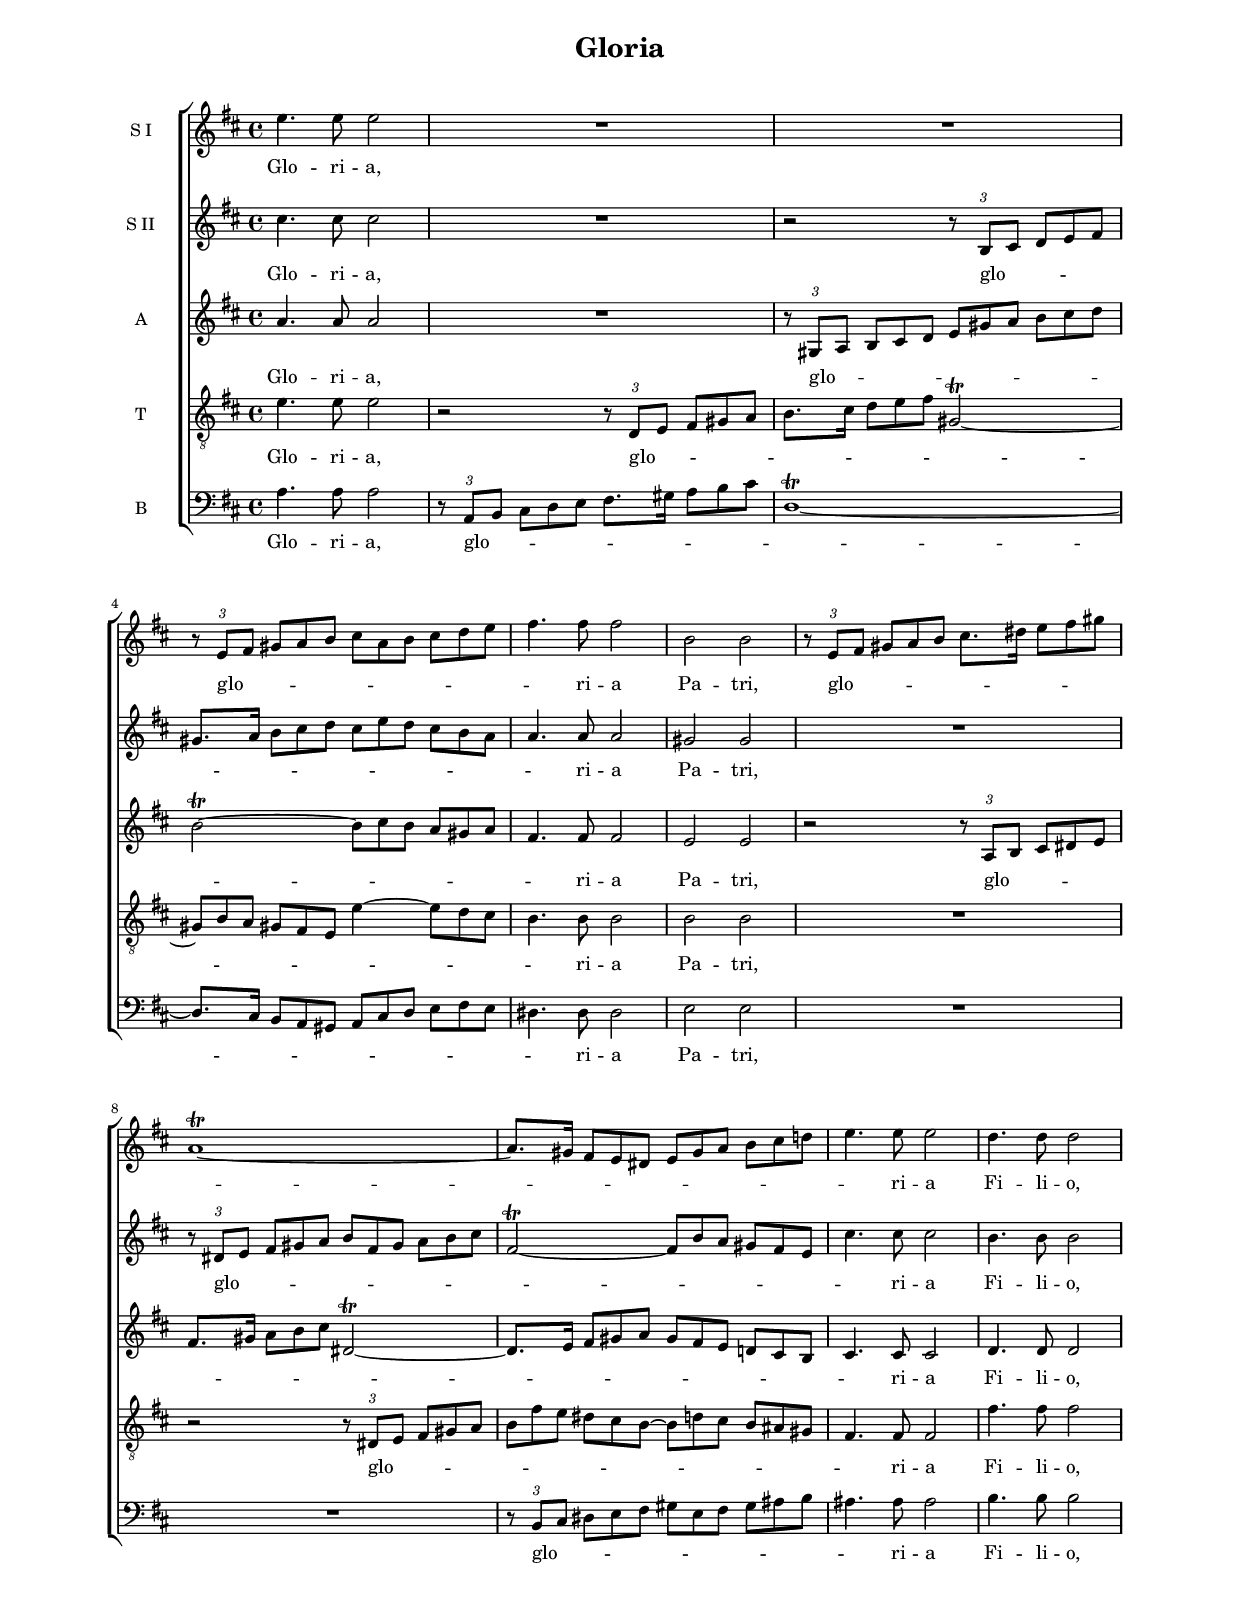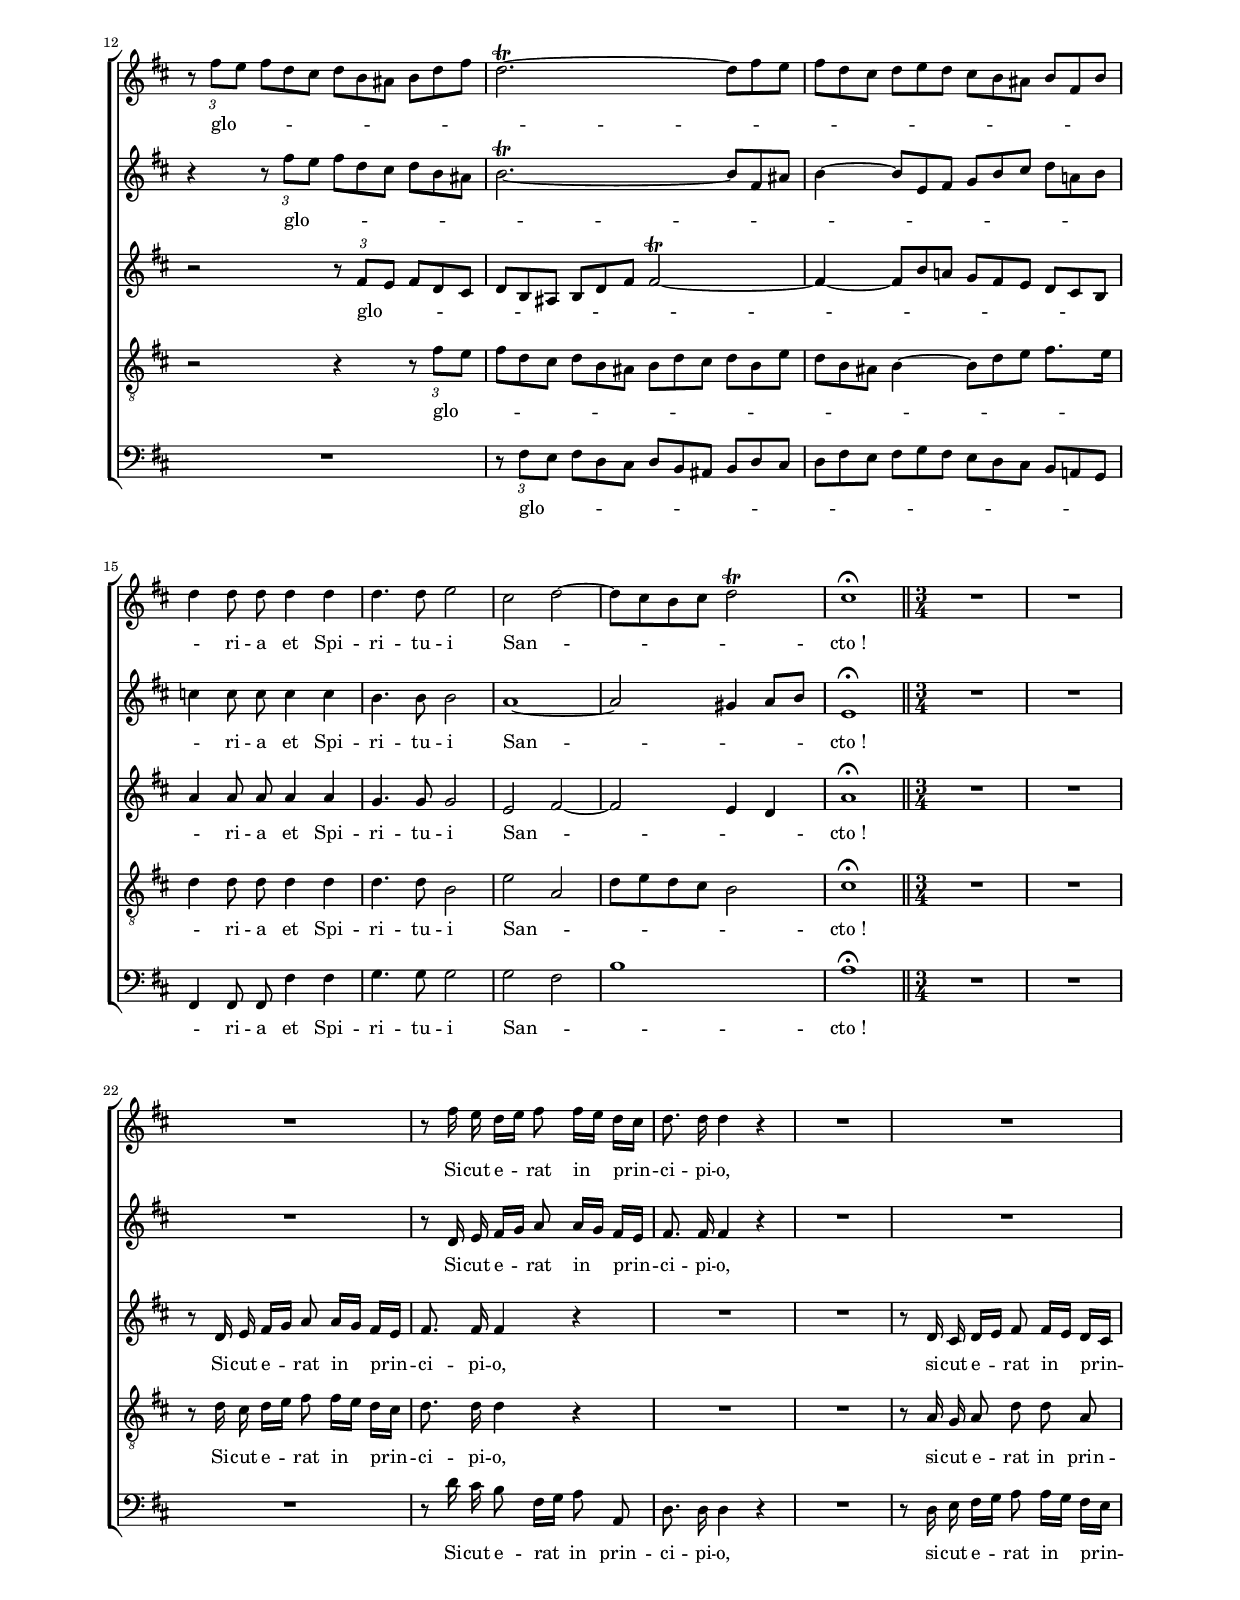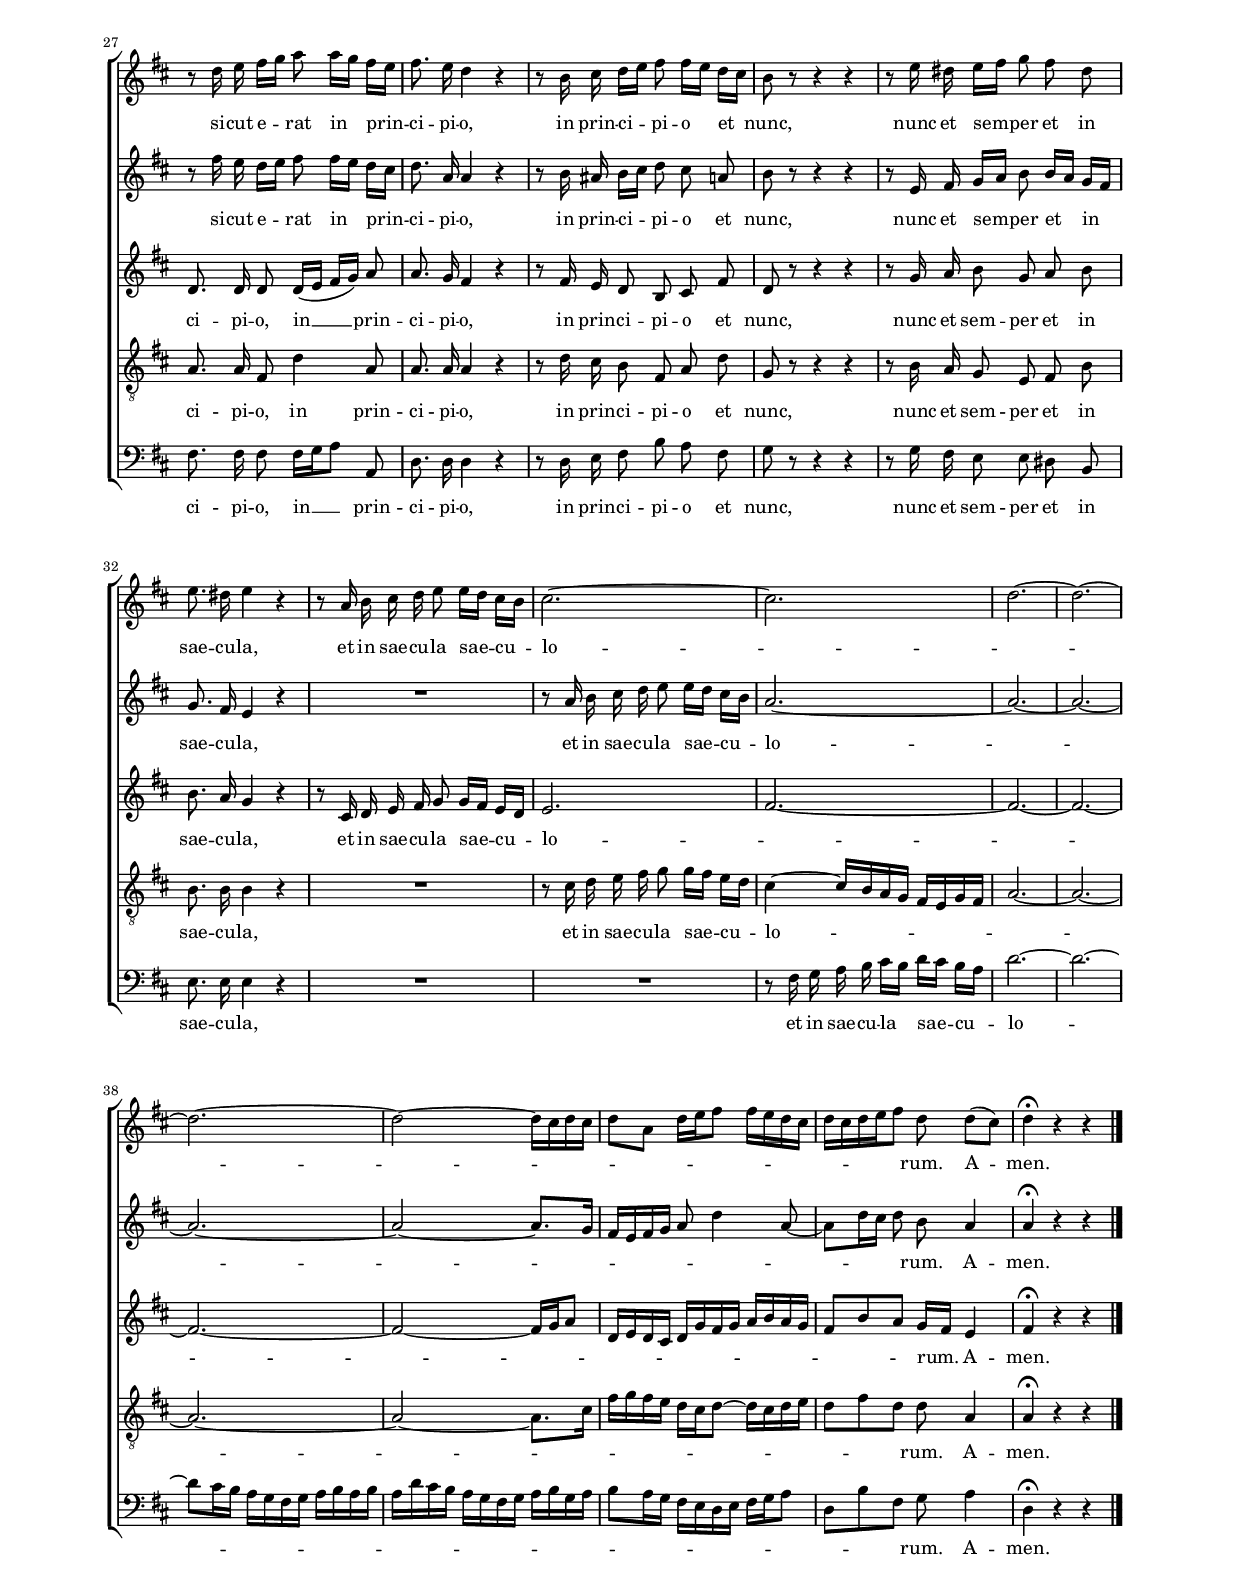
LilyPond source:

\header
{
  title="Gloria"
  composer=""
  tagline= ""
}

\version "2.18.2"
\include "deutsch.ly"
#(set-global-staff-size 15)
% #(set-default-paper-size "letter")
#(ly:set-option 'point-and-click #f)

	
\paper
	{
	top-margin = 1.8 \cm
	bottom-margin = 1.8 \cm
	left-margin = 2 \cm
	right-margin = 2 \cm
	ragged-bottom = ##f
	ragged-last-bottom = ##t
	print-page-number = ##f
	system-system-spacing = #'((basic-distance . 17) (minimum-distance . 14) (padding . 7) (strechability . 150))
	systems-per-page = 3
        page-count = 3
%	min-systems-per-page = 3
	markup-system-spacing #'basic-distance = #12
%	print-all-headers = ##t
%	print-first-page-number = ##t
%	first-page-number = 1
	}

	
global = {
	\key d \major
	\time 4/4
        \skip 1*19 \bar "||"
        \time 3/4
        \newSpacingSection
        \skip 4*69 \bar "|."
	}
	
	m = \melisma
	me = \melismaEnd
        om = \omit TupletNumber
        undom = \undo \omit TupletNumber

     
cantus =  \relative c''
	{
        \override TupletBracket.bracket-visibility = ##f
	e4. e8 e2
	R1
	R1
        \tuplet 3/2 { r8 e, fis } \om \tuplet 3/2 4 { gis8 a h cis a h cis d e }	
%5
	fis4. fis8 fis2 |
	h,2 h
        \undom \tuplet 3/2 { r8 e, fis } \om \tuplet 3/2 { gis8 a h } cis8. dis16 \tuplet 3/2 { e8 fis gis }
	a,1\trill~
        a8. gis16 \tuplet 3/2 4 { fis8 e dis e gis a h cis d! }
%10
	e4. e8 e2 |
	d4. d8 d2
        \undom \tuplet 3/2 { r8 fis e } \om \tuplet 3/2 4 { fis8 d cis d h ais h d fis }
        d2.~\trill \tuplet 3/2 4 { d8 fis e
        fis8 d cis  d e d  cis h ais  h fis h }
%15
	d4 \autoBeamOff d8 d d4 d |
	d4. d8 e2
	cis2 d~
	d8[ cis h cis] d2\trill 
	cis1^\fermata
%20
% Sicut erat in principio
	R2.
	R2.
	R2.
        r8 fis16 e d[ e] fis8 fis16[ e ] d[ cis]
        d8. d16 d4 r
%25
	R2. |
	R2.
	r8 d16 e fis[ g] a8 a16[ g] fis[ e]
	fis8. e16 d4 r
	r8 h16 cis d[ e] fis8 fis16[ e] d[ cis]
%30
	h8 r r4 r |
	r8 e16 dis e[ fis] g8 fis dis
	e8. dis16 e4 r
	r8 a,16 h cis d e8 e16[ d] cis[ h]
	cis2.~
%35
	cis2. |
	d2.~
	d2.~
	d2.~
	d2~ d16[ cis d cis]
%40
	d8[ a] d16[ e fis8] fis16[ e d cis] |
	d16[ cis d e fis8] d d[( cis])
	d4^\fermata r r |
	}


quintus =  \relative c''
        {
	\override TupletBracket.bracket-visibility = ##f
        cis4. cis8 cis2
	R1
        r2 \tuplet 3/2 { r8 h, cis } \om \tuplet 3/2 { d e fis }
        gis8. a16 \tuplet 3/2 4 { h8 cis d  cis8 e d  cis8 h a }
%5
	a4. a8 a2 |
	gis2 gis
	R1
        \undom \tuplet 3/2  { r8 dis e } \om \tuplet 3/2 4 { fis8 gis a  h8 fis gis  a8 h cis }
        fis,2~\trill \tuplet 3/2 4 { fis8 h a  gis8 fis e }
%10
	cis'4. cis8 cis2 |
	h4. h8 h2
        r4 \undom \tuplet 3/2 { r8 fis' e } \om \tuplet 3/2 4 {fis8 d cis  d8 h ais } 
        h2.~\trill \tuplet 3/2 { h8 fis ais }
        h4~ \tuplet 3/2 4 { h8 e, fis  g8 h cis  d8 a! h }
%15
	c4 \autoBeamOff c8 c c4 c |
	h4. h8 h2
	a1~
	a2 gis4 a8[ h]
	e,1^\fermata
%20
% Sicut erat in principio
        R2.
	R2.
	R2.
	r8 d16 e fis[ g] a8 a16[ g] fis[ e]
	fis8. fis16 fis4 r
%25
	R2. |
	R2.
	r8 fis'16 e d[ e] fis8 fis16[ e] d[ cis]
	d8. a16 a4 r
	r8 h16 ais h[ cis] d8 cis a
%30
	h8 r r4 r |
	r8 e,16 fis g[ a] h8 h16[ a] g[ fis]
	g8. fis16 e4 r
	R2.
	r8 a16 h cis d e8 e16[ d] cis[ h]
%35
	a2.~
	a2.~
	a2.~
	a2.~
	a2~ a8.[ g16]
%40
	fis16[ e fis g] a8 d4 a8~ |
	a8[ d16 cis] d8 h a4
	a4^\fermata r r |
	}


altus =  \relative c'
	{
	\override TupletBracket.bracket-visibility = ##f
	a'4. a8 a2  
	R1
        \tuplet 3/2 { r8 gis, a } \om \tuplet 3/2 4 { h8 cis d  e8 gis a  h8 cis d }
        h2~\trill \tuplet 3/2 4 { h8 cis h  a8 gis a }
%5
	fis4. fis8 fis2 |
	e2 e
        r2 \undom \tuplet 3/2 { r8 a, h } \om \tuplet 3/2 { cis8 dis e }
        fis8. gis16 \tuplet 3/2 { a8 h cis } dis,2~\trill
        dis8. e16 \tuplet 3/2 4 { fis8 gis a  gis8 fis e  d8 cis h }
%10
	cis4. cis8 cis2 |
	d4. d8 d2
        r2 \undom \tuplet 3/2 { r8 fis e } \om \tuplet 3/2 4 { fis8 d cis
        d8 h ais  h8 d fis } fis2\trill~
        fis4~ \tuplet 3/2 4 { fis8 h a!  g8 fis e  d8 cis h }
%15
	a'4 \autoBeamOff a8 a a4 a |
	g4. g8 g2
	e2 fis~
	fis2 e4 d 
	a'1^\fermata 
%20
% Sicut erat in principio
        R2.
	R2.
	r8 d,16 e fis[ g] a8 a16[ g] fis[ e]
	fis8. fis16 fis4 r
	R2.
%25
	R2. |
	r8 d16 cis d[ e] fis8 fis16[ e] d[ cis]
	d8. d16 d8 d16[( e] fis[ g]) a8
	a8. g16 fis4 r
	r8 fis16 e d8 h cis fis
%30
	d8 r r4 r |
	r8 g16 a h8 g a h
	h8. a16 g4 r
	r8 cis,16 d e fis g8 g16[ fis] e[ d]
	e2.
%35
	fis2.~ |
	fis2.~
	fis2.~
	fis2.~
	fis2~ fis16[ g a8]
%40
	d,16[ e d cis] d[ g fis g] a[ h a g] |
	fis8[ h a] g16[ fis] e4
	fis4^\fermata r r |
	}

	
tenor  =  \relative c'
	{
	\override TupletBracket.bracket-visibility = ##f
	e4. e8 e2
        r2 \tuplet 3/2 { r8 d, e } \om \tuplet 3/2 { fis8 gis a }
        h8. cis16 \tuplet 3/2 { d8 e fis } gis,2\trill~
        \tuplet 3/2 4 { gis8 h a  gis8 fis e } e'4~ \tuplet 3/2 { e8 d cis }
%5
	h4. h8 h2 |
	h2 h
	R1
        r2 \undom \tuplet 3/2 { r8 dis, e } \om \tuplet 3/2 4 { fis8 gis a
        h8 fis' e   dis8 cis h~  h8 d cis  h8 ais gis }
%10
	fis4. fis8 fis2 |
	fis'4. fis8 fis2
        r2 r4 \undom \tuplet 3/2 { r8 fis e }
        \om \tuplet 3/2 4 { fis8 d cis  d8 h ais  h8 d cis  d8 h e
        d8 h ais } h4~ \tuplet 3/2 { h8 d e } fis8. e16
%15
	d4 \autoBeamOff d8 d d4 d |
	d4. d8 h2
	e2 a,
	d8[ e d cis] h2
	cis1^\fermata 
%20
% Sicut erat in principio
        R2.
	R2.
	r8 d16 cis d[ e] fis8 fis16[ e] d[ cis]
	d8. d16 d4 r
	R2.
%25
	R2. |
	r8 a16 g a8 d d a
	a8. a16 fis8 d'4 a8
	a8. a16 a4 r
	r8 d16 cis h8 fis a d
%30
	g,8 r r4 r |
	r8 h16 a g8 e fis h
	h8. h16 h4 r
	R2.
	r8 cis16 d e fis g8 g16[ fis] e[ d]
%35
	cis4~ cis16[ h a g] fis[ e g fis] |
	a2.~
	a2.~
	a2.~
	a2~ a8.[ cis16]
%40
	fis16[ g fis e] d16[ cis d8]~ d16[ cis d e] |
	d8[ fis d] d a4
	a4^\fermata r r |
	}


bassus  =  \relative c
	{
	\override TupletBracket.bracket-visibility = ##f
	a'4. a8 a2
        \tuplet 3/2 { r8 a, h } \om \tuplet 3/2 { cis8 d e } fis8. gis16 \tuplet 3/2 { a8 h cis }
	d,1\trill~
        d8. cis16 \tuplet 3/2 4 { h8 a gis  a8 cis d  e8 fis e }
%5
	dis4. dis8 dis2 |
	e2 e
	R1
	R1
        \undom \tuplet 3/2 { r8 h cis } \om \tuplet 3/2 4 { dis8 e fis  gis8 e fis  gis8 ais h }
%10
	ais4. ais8 ais2 |
	h4. h8 h2
	R1
        \undom \tuplet 3/2 { r8 fis e } \om \tuplet 3/2 4 { fis8 d cis  d8 h ais  h8 d cis
        d8 fis e  fis8 g fis  e8 d cis  h8 a! g }
%15
	fis4 \autoBeamOff fis8 fis fis'4 fis |
	g4. g8 g2
	g2 fis
	h1
	a1^\fermata
%20
% Sicut erat in principio
        R2.
	R2.
	R2.
	r8 d16 cis h8 fis16[ g] a8 a,
	d8. d16 d4 r
%25
	R2. |
	r8 d16 e fis[ g] a8 a16[ g] fis[ e]
	fis8. fis16 fis8 fis16[ g a8] a,
	d8. d16 d4 r
	r8 d16 e fis8 h a fis
%30
	g8 r r4 r |
	r8 g16 fis e8 e dis h
	e8. e16 e4 r
	R2.
	R2.
%35
	r8 fis16 g a h cis[ h] d[ cis] h[ a] |
	d2.~
	d2.~
	d8[ cis16 h] a[ g fis g] a[ h a h]
	a16[ d cis h] a[ g fis g] a[ h g a]
%40
	h8[ a16 g] fis[ e d e] fis[ g a8] |
	d,8[ h' fis] g a4
	d,4^\fermata r r |
	}

lyricscantus = \lyricmode {
	Glo -- ri -- a,
        glo -- _ _ _ _ _ _ _ _ _ _ _ ri -- a Pa -- tri,
        glo -- _ _ _ _ _ _ _ _ _ _ _ _ _ _ _ _ _ _ _ _ _ ri -- a Fi -- li -- o,
        glo -- _ _ _ _ _ _ _ _ _ _ _ _ _ _ _ _ _ _ _ _ _ _ _ _ _ _ ri -- a et Spi -- ri -- tu -- i San -- _ _ cto_!
        Si -- cut e -- rat in prin -- ci -- pi -- o,
        si -- cut e -- rat in prin -- ci -- pi -- o,
        in prin -- ci -- pi -- o et nunc,
        nunc et sem -- per et in sae -- cu -- la,
        et in sae -- cu -- la sae -- cu -- lo -- _ _ _ _ _ rum.
        A -- men.
	}


lyricsquintus = \lyricmode {
	Glo -- ri -- a,
        glo -- _ _ _ _ _ _ _ _ _ _ _ _ _ _ _ _ ri -- a Pa -- tri,
        glo -- _ _ _ _ _ _ _ _ _ _ _ _ _ _ _ _ _ ri -- a Fi -- li -- o,
        glo -- _ _ _ _ _ _ _ _ _ _ _ _ _ _ _ _ _ _ _ _ ri -- a et Spi -- ri -- tu -- i San -- _ _ cto_!
        Si -- cut e -- rat in prin -- ci -- pi -- o,
        si -- cut e -- rat in prin -- ci -- pi -- o,
        in prin -- ci -- pi -- o et nunc,
        nunc et sem -- per et in sae -- cu -- la,
        et in sae -- cu -- la sae -- cu -- lo -- _ _ _ _ _ rum.
        A -- men.
	}


lyricsaltus = \lyricmode {
	Glo -- ri -- a,
        glo -- _ _ _ _ _ _ _ _ _ _ _ _ _ _ _ _ _ ri -- a Pa -- tri,
        glo -- _ _ _ _ _ _ _ _ _ _ _ _ _ _ _ _ _ _ _ _ _ ri -- a Fi -- li -- o,
        glo -- _ _ _ _ _ _ _ _ _ _ _ _ _ _ _ _ _ _ _ _ ri -- a et Spi -- ri -- tu -- i San -- _ _ _ cto_!
        Si -- cut e -- rat in prin -- ci -- pi -- o,
        si -- cut e -- rat in prin -- ci -- pi -- o,
        in __ prin -- ci -- pi -- o,
        in prin -- ci -- pi -- o et nunc,
        nunc et sem -- per et in sae -- cu -- la,
        et in sae -- cu -- la sae -- cu -- lo -- _ _ _ _ _ rum.
        A -- men.
	}


lyricstenor = \lyricmode {
	Glo -- ri -- a,
        glo -- _ _ _ _ _ _ _ _ _ _ _ _ _ _ _ _ _ _ _ ri -- a Pa -- tri,
        glo -- _ _ _ _ _ _ _ _ _ _ _ _ _ _ _ _ ri -- a Fi -- li -- o,
        glo -- _ _ _ _ _ _ _ _ _ _ _ _ _ _ _ _ _ _ _ _ _ _ ri -- a et Spi -- ri -- tu -- i San -- _ _ _ cto_!
        Si -- cut e -- rat in prin -- ci -- pi -- o,
        si -- cut e -- rat in prin -- ci -- pi -- o,
        in prin -- ci -- pi -- o,
        in prin -- ci -- pi -- o et nunc,
        nunc et sem -- per et in sae -- cu -- la,
        et in sae -- cu -- la sae -- cu -- lo -- _ _ _ _ _ rum.
        A -- men.
	}


lyricsbassus = \lyricmode {
	Glo -- ri -- a,
        glo -- _ _ _ _ _ _ _ _ _ _ _ _ _ _ _ _ _ _ _ _ _ ri -- a Pa -- tri,
        glo -- _ _ _ _ _ _ _ _ _ _ _ ri -- a Fi -- li -- o,
        glo -- _ _ _ _ _ _ _ _ _ _ _ _ _ _ _ _ _ _ _ _ _ _ _ ri -- a et Spi -- ri -- tu -- i San -- _ _ cto_!
        Si -- cut e -- rat in prin -- ci -- pi -- o,
        si -- cut e -- rat in prin -- ci -- pi -- o,
        in __ prin -- ci -- pi -- o,
        in prin -- ci -- pi -- o et nunc,
        nunc et sem -- per et in sae -- cu -- la,
        et in sae -- cu -- la sae -- cu -- lo -- _ _ _ _ _ _ _ _ _ rum.
        A -- men.
	}


\score
{  
  % \transpose {
	\new ChoirStaff \with { \override StaffGrouper.staff-staff-spacing.basic-distance = #12 }
	<<

	\new Staff << \global
	\new Voice="v1" {
		\set Staff.instrumentName= "S I"
		\set Staff.midiInstrument = "reed organ"
		\clef violin
		\cantus }
	\new Lyrics \lyricsto "v1" {\lyricscantus }
	>>

	
	\new Staff << \global
	\new Voice="v5" {
		\set Staff.instrumentName= "S II"
		\set Staff.midiInstrument = "reed organ"
		\clef violin
		\quintus}
	\new Lyrics \lyricsto "v5" {\lyricsquintus }
	>>

	
	\new Staff << \global
	\new Voice="v2" {
		\set Staff.instrumentName= "A"
		\set Staff.midiInstrument = "reed organ"
		\clef violin 
		\altus}
	\new Lyrics \lyricsto "v2" {\lyricsaltus }
	>>


	\new Staff << \global
	\new Voice="v3" {
		\set Staff.instrumentName= "T"
		\set Staff.midiInstrument = "reed organ"
		\clef "G_8"
		\tenor }
	\new Lyrics \lyricsto "v3" {\lyricstenor }
	>>

	
	\new Staff << \global
	\new Voice="v4" {
		\set Staff.instrumentName= "B"
		\set Staff.midiInstrument = "reed organ"
		\clef bass 
		\bassus }
	\new Lyrics \lyricsto "v4" {\lyricsbassus}
	>>

	>>
	% } % transpose

	\layout
	{
	indent = 1.2\cm
	\context { \Lyrics \override VerticalAxisGroup.nonstaff-relatedstaff-spacing.padding = #1.4 }
	\context { \Staff \override TimeSignature.break-visibility = #end-of-line-invisible }
%	\context { \Staff \override InstrumentName.X-offset = #'-25 }
%	\context { \Voice \override Slur.transparent = ##t }
%	\context { \Voice \override AccidentalSuggestion.avoid-slur = #'ignore }
%	\context { \Voice \override AccidentalSuggestion.outside-staff-priority = ##f }
	\context { \Score \override BarNumber.padding = #2 }
	\context { \Voice \override NoteHead.style = #'baroque }
	}
	
	
}


% EOF
